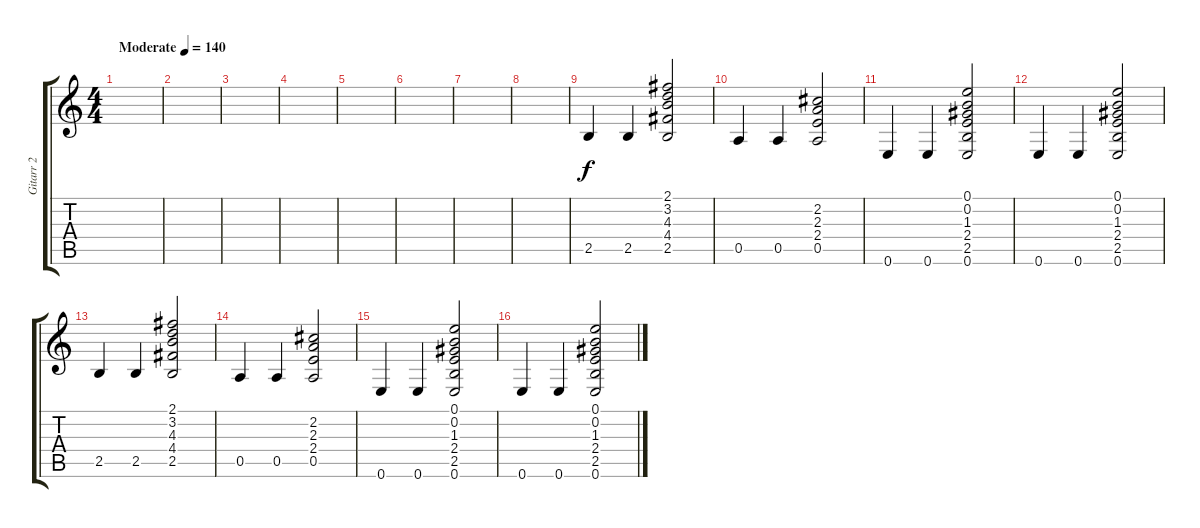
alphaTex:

\track ("Gitarr 2" "Gitarr 2") {instrument electricguitarclean}
\staff {score tabs}
\tuning (E4 B3 G3 D3 A2 E2) {hide}
\ts (4 4)
\tempo (140 "Moderate")
\clef g2
\ks c
|
|
|
|
|
|
|
|
2.5.4 2.5.4 (2.1 3.2 4.3 4.4 2.5).2 |
0.5.4 0.5.4 (2.2 2.3 2.4 0.5).2 |
0.6.4 0.6.4 (0.1 0.2 1.3 2.4 2.5 0.6).2 |
0.6.4 0.6.4 (0.1 0.2 1.3 2.4 2.5 0.6).2 |
2.5.4 2.5.4 (2.1 3.2 4.3 4.4 2.5).2 |
0.5.4 0.5.4 (2.2 2.3 2.4 0.5).2 |
0.6.4 0.6.4 (0.1 0.2 1.3 2.4 2.5 0.6).2 |
0.6.4 0.6.4 (0.1 0.2 1.3 2.4 2.5 0.6).2
